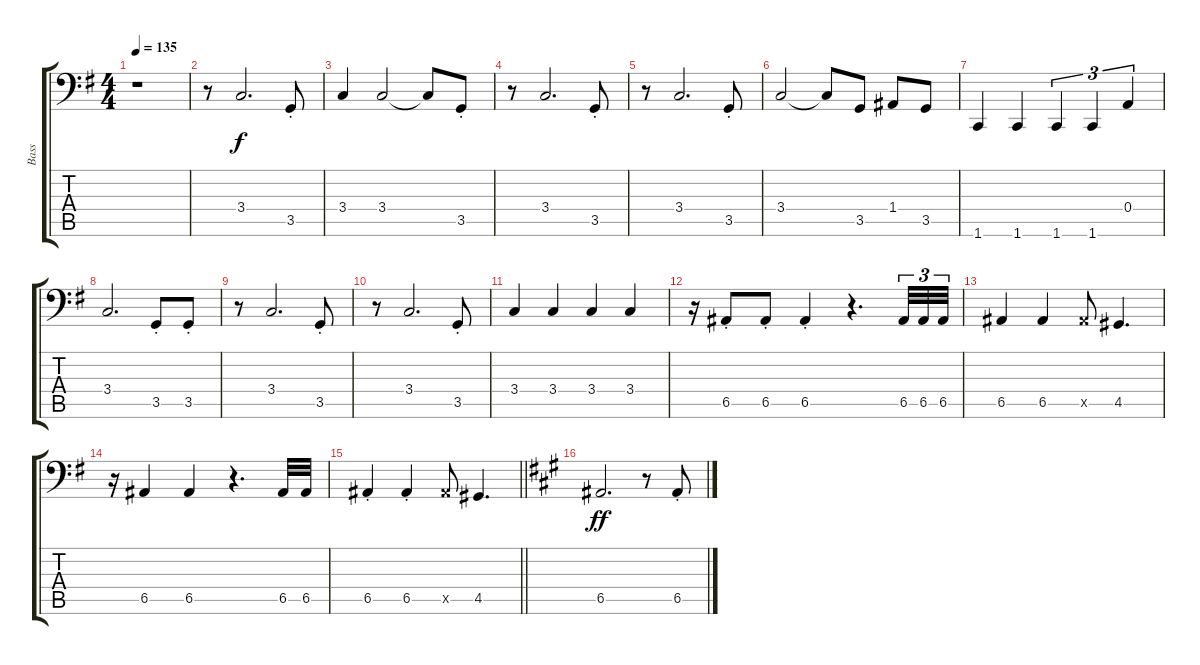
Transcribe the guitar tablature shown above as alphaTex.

\track ("Bass" "Bass") {instrument electricbasspick}
\staff {score tabs}
\tuning (C3 G2 D2 A1 E1 B0) {hide}
\ts (4 4)
\tempo 135
\clef f4
\ks g
r.1{dy f instrument electricbasspick} |
r.8 3.4.2{d} 3.5{st}.8 |
3.4.4 3.4.2 3.4{t}.8 3.5{st}.8 |
r.8 3.4.2{d} 3.5{st}.8 |
r.8 3.4.2{d} 3.5{st}.8 |
3.4.2 3.4{t}.8 3.5.8 1.4.8 3.5.8 |
1.6.4 1.6.4 1.6.4{tu (3 2)} 1.6.4{tu (3 2)} 0.4.4{tu (3 2)} |
3.4.2{d} 3.5{st}.8 3.5{st}.8 |
r.8 3.4.2{d} 3.5{st}.8 |
r.8 3.4.2{d} 3.5{st}.8 |
3.4.4 3.4.4 3.4.4 3.4.4 |
r.16 6.5{st}.8 6.5{st}.8 6.5{st}.4 r.4{d} 6.5.32{tu (3 2)} 6.5.32{tu (3 2)} 6.5.32{tu (3 2)} |
6.5.4 6.5.4 6.5{x}.8 4.5.4{d} |
r.16 6.5.4 6.5.4 r.4{d} 6.5.32 6.5.32 |
\barLineRight lightlight
6.5{st}.4 6.5{st}.4 6.5{x}.8 4.5.4{d} |
\ks a
6.5.2{d dy ff} r.8 6.5{st}.8
